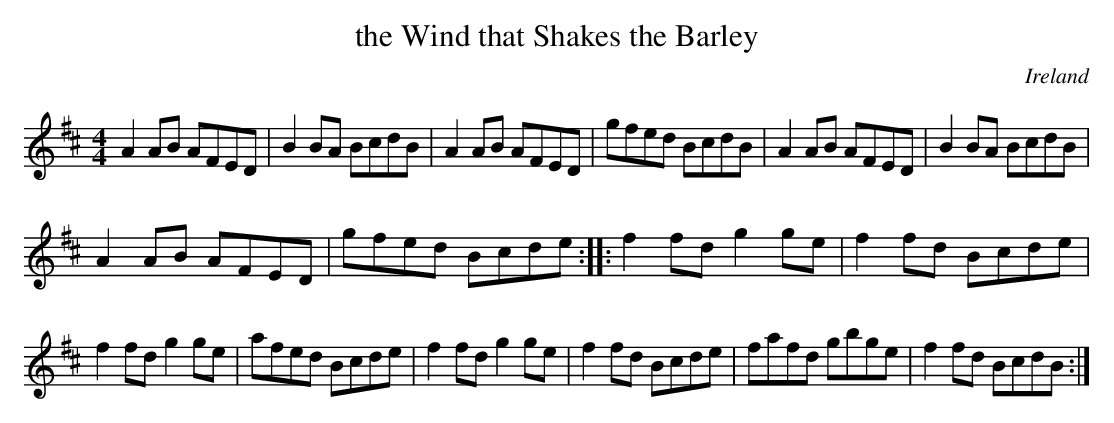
X:1
T:the Wind that Shakes the Barley
O:Ireland
M:4/4
K:D
A2AB AFED|B2BA BcdB|A2AB AFED|gfed BcdB|\
A2AB AFED|B2BA BcdB|
A2AB AFED|gfed Bcde::\
f2fd g2ge|f2fd Bcde|
f2fd g2ge|afed Bcde|\
f2fd g2ge|f2fd Bcde|fafd gbge|f2fd BcdB:|
